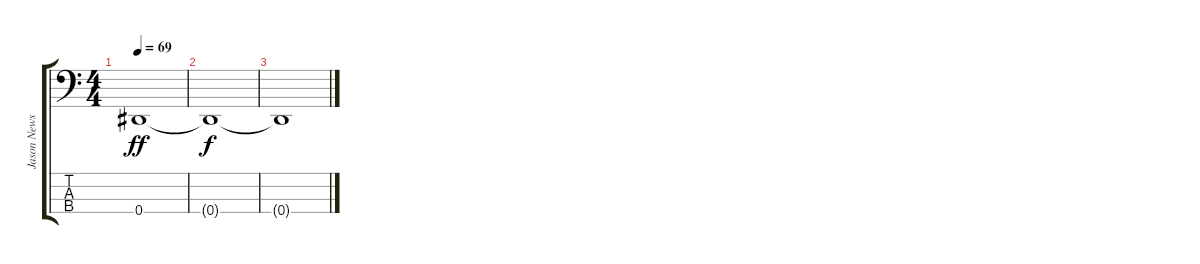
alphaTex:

\track ("Jason Newstead" "Jason News") {instrument electricbasspick}
\staff {score tabs}
\tuning (Gb2 Db2 Ab1 Eb1) {hide}
\ts (4 4)
\tempo 69
\clef f4
\ks c
0.4.1{dy ff} |
0.4{t}.1{dy f} |
0.4{t}.1
